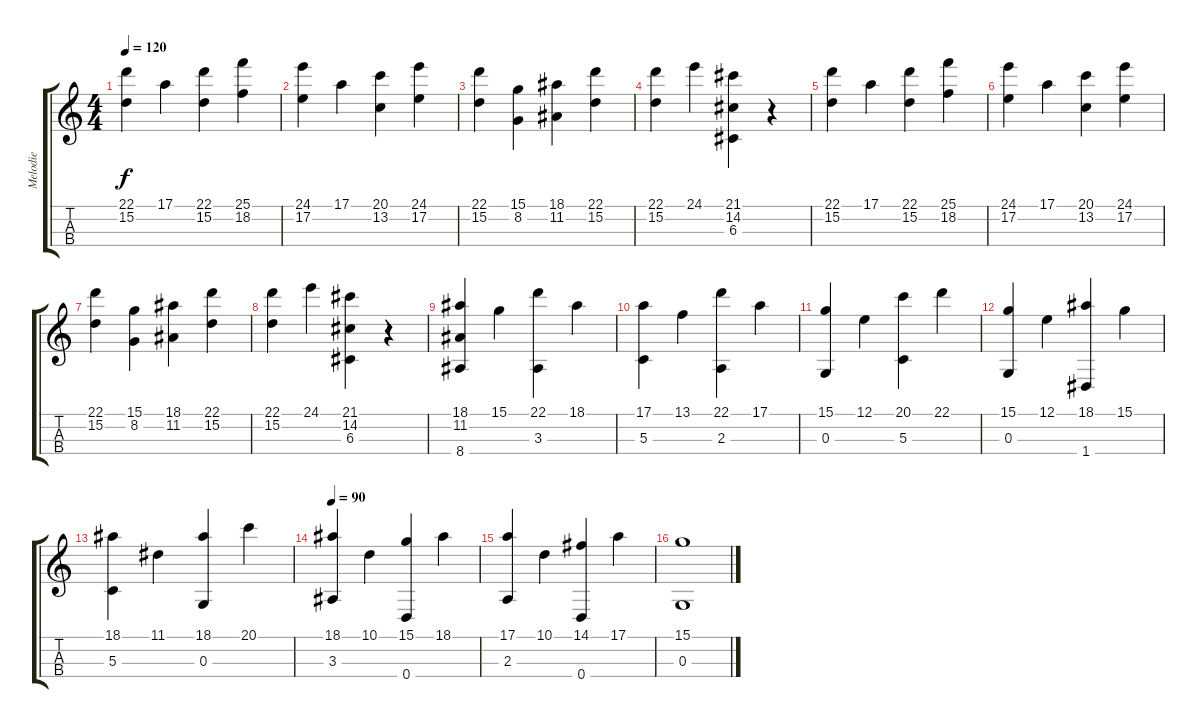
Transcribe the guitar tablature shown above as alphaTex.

\track ("Melodie" "Melodie") {instrument vibraphone}
\staff {score tabs}
\tuning (E4 B3 G3 D3) {hide}
\ts (4 4)
\tempo 120
\clef g2
\ks c
(22.1 15.2).4{dy f} 17.1.4 (22.1 15.2).4 (25.1 18.2).4 |
(24.1 17.2).4 17.1.4 (20.1 13.2).4 (24.1 17.2).4 |
(22.1 15.2).4 (15.1 8.2).4 (18.1 11.2).4 (22.1 15.2).4 |
(22.1 15.2).4 24.1.4 (21.1 14.2 6.3).4 r.4 |
(22.1 15.2).4 17.1.4 (22.1 15.2).4 (25.1 18.2).4 |
(24.1 17.2).4 17.1.4 (20.1 13.2).4 (24.1 17.2).4 |
(22.1 15.2).4 (15.1 8.2).4 (18.1 11.2).4 (22.1 15.2).4 |
(22.1 15.2).4 24.1.4 (21.1 14.2 6.3).4 r.4 |
(18.1 11.2 8.4).4{volume 16} 15.1.4 (22.1 3.3).4 18.1.4 |
(17.1 5.3).4 13.1.4 (22.1 2.3).4 17.1.4 |
(15.1 0.3).4 12.1.4 (20.1 5.3).4 22.1.4 |
(15.1 0.3).4 12.1.4 (18.1 1.4).4 15.1.4 |
(18.1 5.3).4 11.1.4 (18.1 0.3).4 20.1.4 |
\tempo 90
(18.1 3.3).4 10.1.4 (15.1 0.4).4 18.1.4 |
(17.1 2.3).4{volume 0} 10.1.4 (14.1 0.4).4 17.1.4 |
(15.1 0.3).1
